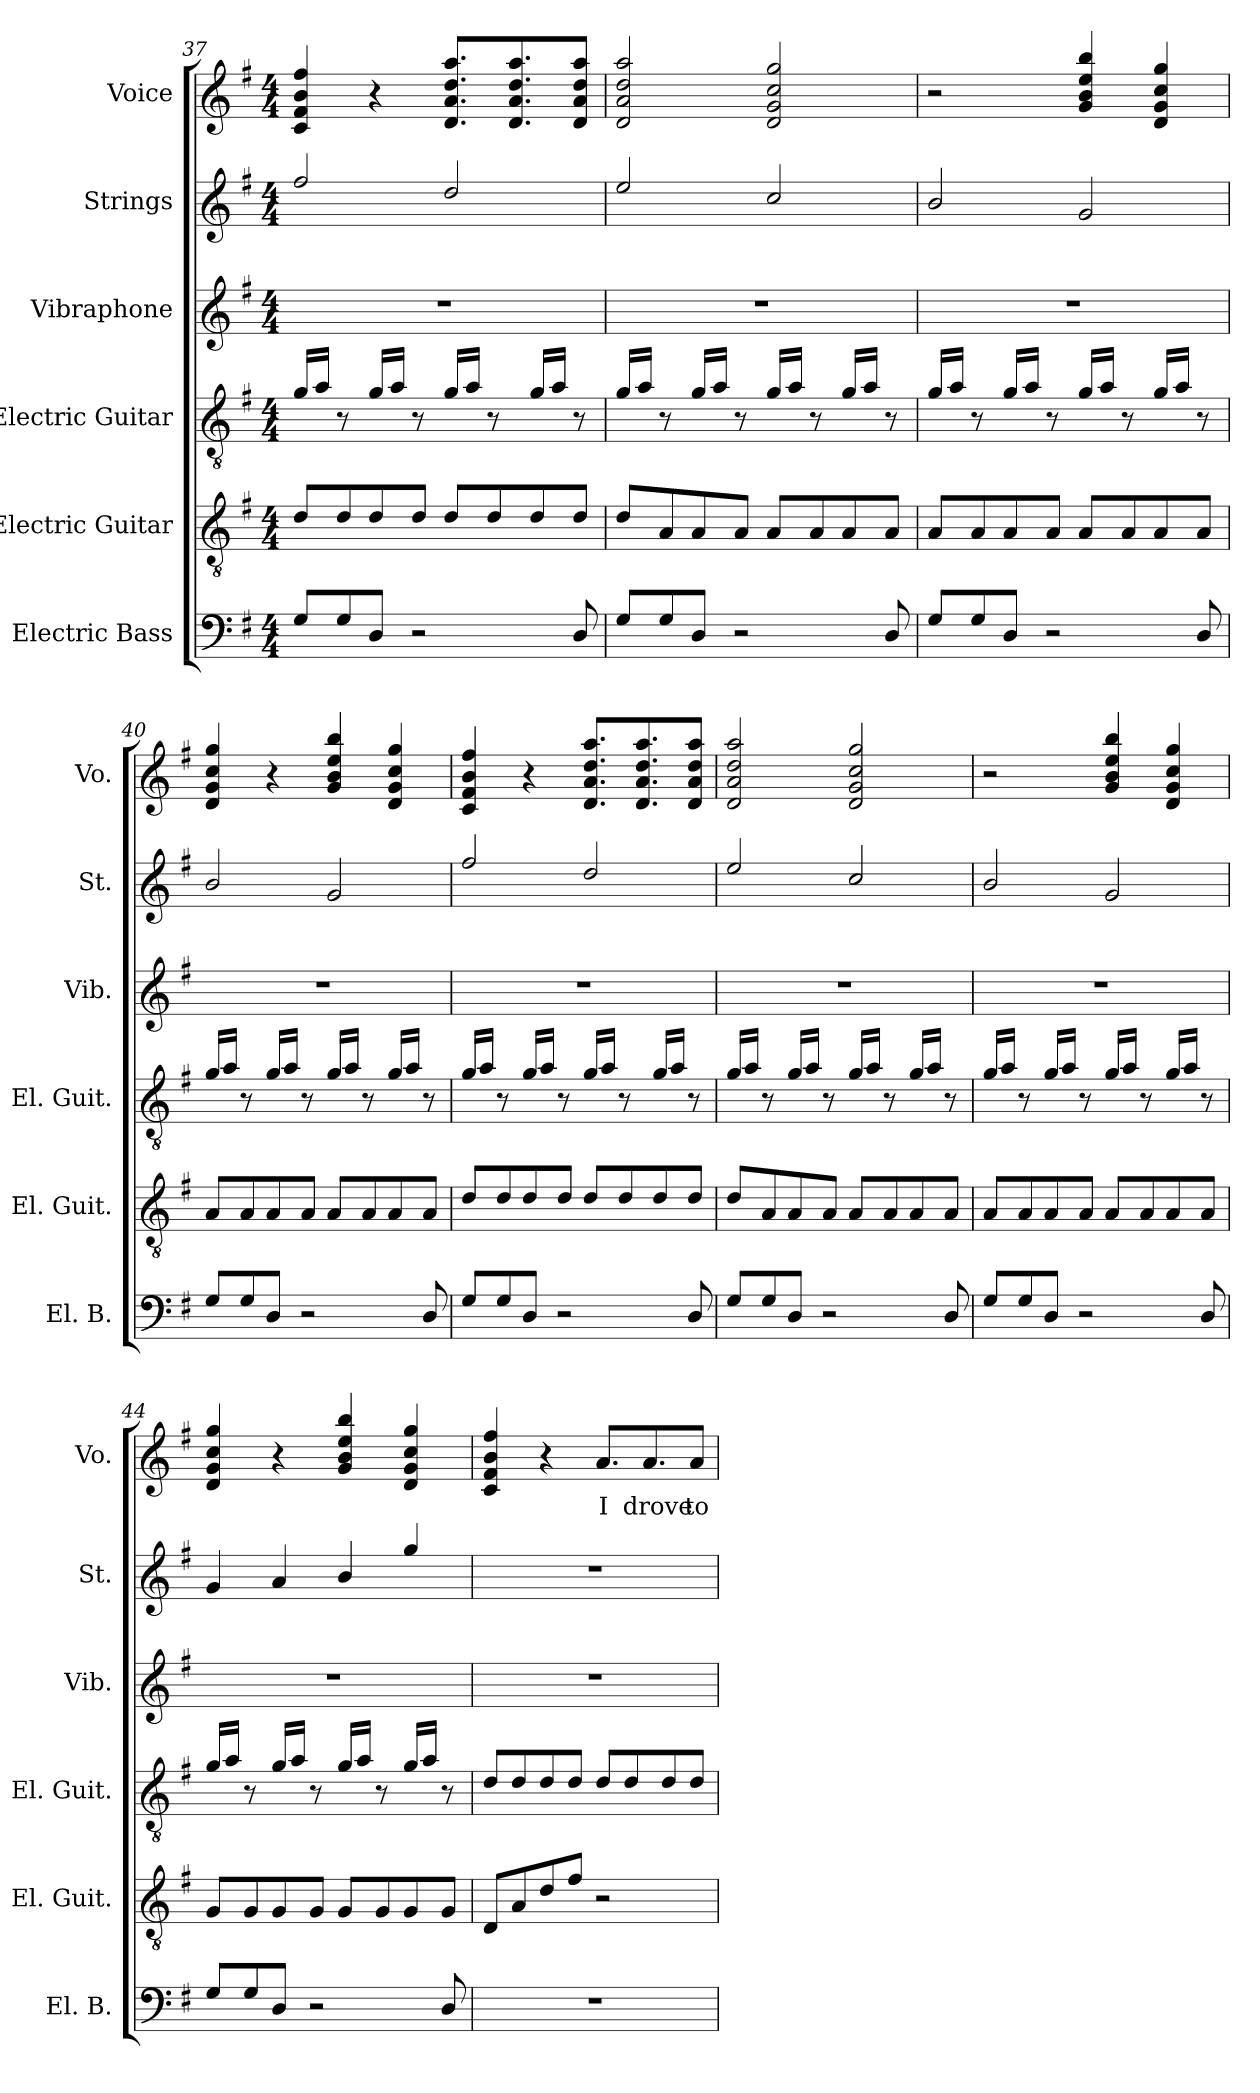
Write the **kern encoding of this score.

**kern	**kern	**kern	**kern	**kern	**kern	**text
*part6	*part5	*part4	*part3	*part2	*part1	*part1
*staff6	*staff5	*staff4	*staff3	*staff2	*staff1	*staff1
*I"Electric Bass	*I"Electric Guitar	*I"Electric Guitar	*I"Vibraphone	*I"Strings	*I"Voice	*
*I'El. B.	*I'El. Guit.	*I'El. Guit.	*I'Vib.	*I'St.	*I'Vo.	*
!!LO:PB:g=z
*clefF4	*clefGv2	*clefGv2	*clefG2	*clefG2	*clefG2	*
*k[f#]	*k[f#]	*k[f#]	*k[f#]	*k[f#]	*k[f#]	*
*M4/4	*M4/4	*M4/4	*M4/4	*M4/4	*M4/4	*
=37	=37	=37	=37	=37	=37	=37
8G/L	8d/L	16g/LL	1r	2ff#/	4c/ 4f#/ 4b/ 4ff#/	.
.	.	16a/JJ	.	.	.	.
8G/	8d/	8r	.	.	.	.
8D/J	8d/	16g/LL	.	.	4r	.
.	.	16a/JJ	.	.	.	.
2r	8d/J	8r	.	.	.	.
.	8d/L	16g/LL	.	2dd/	8.d/ 8.a/ 8.dd/ 8.aa/L	.
.	.	16a/JJ	.	.	.	.
.	8d/	8r	.	.	.	.
.	.	.	.	.	8.d/ 8.a/ 8.dd/ 8.aa/	.
.	8d/	16g/LL	.	.	.	.
.	.	16a/JJ	.	.	.	.
8D/	8d/J	8r	.	.	8d/ 8a/ 8dd/ 8aa/J	.
=38	=38	=38	=38	=38	=38	=38
8G/L	8d/L	16g/LL	1r	2ee/	2d/ 2a/ 2dd/ 2aa/	.
.	.	16a/JJ	.	.	.	.
8G/	8A/	8r	.	.	.	.
8D/J	8A/	16g/LL	.	.	.	.
.	.	16a/JJ	.	.	.	.
2r	8A/J	8r	.	.	.	.
.	8A/L	16g/LL	.	2cc/	2d/ 2g/ 2cc/ 2gg/	.
.	.	16a/JJ	.	.	.	.
.	8A/	8r	.	.	.	.
.	8A/	16g/LL	.	.	.	.
.	.	16a/JJ	.	.	.	.
8D/	8A/J	8r	.	.	.	.
=39	=39	=39	=39	=39	=39	=39
8G/L	8A/L	16g/LL	1r	2b/	2r	.
.	.	16a/JJ	.	.	.	.
8G/	8A/	8r	.	.	.	.
8D/J	8A/	16g/LL	.	.	.	.
.	.	16a/JJ	.	.	.	.
2r	8A/J	8r	.	.	.	.
.	8A/L	16g/LL	.	2g/	4g/ 4b/ 4ee/ 4bb/	.
.	.	16a/JJ	.	.	.	.
.	8A/	8r	.	.	.	.
.	8A/	16g/LL	.	.	4d/ 4g/ 4cc/ 4gg/	.
.	.	16a/JJ	.	.	.	.
8D/	8A/J	8r	.	.	.	.
!!LO:LB:g=z
=40	=40	=40	=40	=40	=40	=40
8G/L	8A/L	16g/LL	1r	2b/	4d/ 4g/ 4cc/ 4gg/	.
.	.	16a/JJ	.	.	.	.
8G/	8A/	8r	.	.	.	.
8D/J	8A/	16g/LL	.	.	4r	.
.	.	16a/JJ	.	.	.	.
2r	8A/J	8r	.	.	.	.
.	8A/L	16g/LL	.	2g/	4g/ 4b/ 4ee/ 4bb/	.
.	.	16a/JJ	.	.	.	.
.	8A/	8r	.	.	.	.
.	8A/	16g/LL	.	.	4d/ 4g/ 4cc/ 4gg/	.
.	.	16a/JJ	.	.	.	.
8D/	8A/J	8r	.	.	.	.
=41	=41	=41	=41	=41	=41	=41
8G/L	8d/L	16g/LL	1r	2ff#/	4c/ 4f#/ 4b/ 4ff#/	.
.	.	16a/JJ	.	.	.	.
8G/	8d/	8r	.	.	.	.
8D/J	8d/	16g/LL	.	.	4r	.
.	.	16a/JJ	.	.	.	.
2r	8d/J	8r	.	.	.	.
.	8d/L	16g/LL	.	2dd/	8.d/ 8.a/ 8.dd/ 8.aa/L	.
.	.	16a/JJ	.	.	.	.
.	8d/	8r	.	.	.	.
.	.	.	.	.	8.d/ 8.a/ 8.dd/ 8.aa/	.
.	8d/	16g/LL	.	.	.	.
.	.	16a/JJ	.	.	.	.
8D/	8d/J	8r	.	.	8d/ 8a/ 8dd/ 8aa/J	.
=42	=42	=42	=42	=42	=42	=42
8G/L	8d/L	16g/LL	1r	2ee/	2d/ 2a/ 2dd/ 2aa/	.
.	.	16a/JJ	.	.	.	.
8G/	8A/	8r	.	.	.	.
8D/J	8A/	16g/LL	.	.	.	.
.	.	16a/JJ	.	.	.	.
2r	8A/J	8r	.	.	.	.
.	8A/L	16g/LL	.	2cc/	2d/ 2g/ 2cc/ 2gg/	.
.	.	16a/JJ	.	.	.	.
.	8A/	8r	.	.	.	.
.	8A/	16g/LL	.	.	.	.
.	.	16a/JJ	.	.	.	.
8D/	8A/J	8r	.	.	.	.
!!LO:PB:g=z
=43	=43	=43	=43	=43	=43	=43
8G/L	8A/L	16g/LL	1r	2b/	2r	.
.	.	16a/JJ	.	.	.	.
8G/	8A/	8r	.	.	.	.
8D/J	8A/	16g/LL	.	.	.	.
.	.	16a/JJ	.	.	.	.
2r	8A/J	8r	.	.	.	.
.	8A/L	16g/LL	.	2g/	4g/ 4b/ 4ee/ 4bb/	.
.	.	16a/JJ	.	.	.	.
.	8A/	8r	.	.	.	.
.	8A/	16g/LL	.	.	4d/ 4g/ 4cc/ 4gg/	.
.	.	16a/JJ	.	.	.	.
8D/	8A/J	8r	.	.	.	.
=44	=44	=44	=44	=44	=44	=44
8G/L	8G/L	16g/LL	1r	4g/	4d/ 4g/ 4cc/ 4gg/	.
.	.	16a/JJ	.	.	.	.
8G/	8G/	8r	.	.	.	.
8D/J	8G/	16g/LL	.	4a/	4r	.
.	.	16a/JJ	.	.	.	.
2r	8G/J	8r	.	.	.	.
.	8G/L	16g/LL	.	4b/	4g/ 4b/ 4ee/ 4bb/	.
.	.	16a/JJ	.	.	.	.
.	8G/	8r	.	.	.	.
.	8G/	16g/LL	.	4gg/	4d/ 4g/ 4cc/ 4gg/	.
.	.	16a/JJ	.	.	.	.
8D/	8G/J	8r	.	.	.	.
=45	=45	=45	=45	=45	=45	=45
1r	8D/L	8d/L	1r	1r	4c/ 4f#/ 4b/ 4ff#/	.
.	8A/	8d/	.	.	.	.
.	8d/	8d/	.	.	4r	.
.	8f#/J	8d/J	.	.	.	.
.	2r	8d/L	.	.	8.a/L	I
.	.	8d/	.	.	.	.
.	.	.	.	.	8.a/	drove
.	.	8d/	.	.	.	.
.	.	8d/J	.	.	8a/J	to
=	=	=	=	=	=	=
*-	*-	*-	*-	*-	*-	*-
